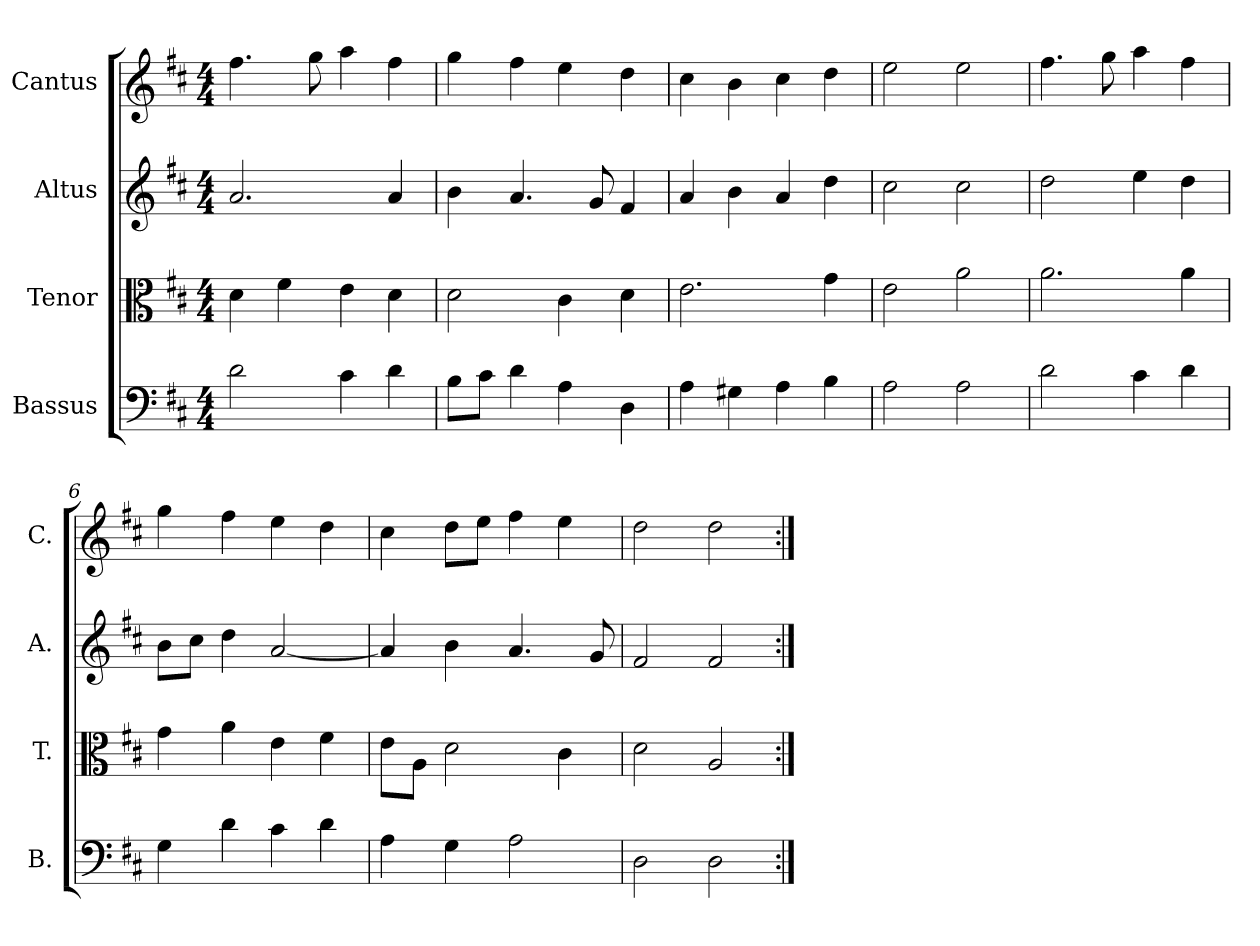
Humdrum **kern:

**kern	**kern	**kern	**kern
*part4	*part3	*part2	*part1
*staff4	*staff3	*staff2	*staff1
*I"Bassus	*I"Tenor	*I"Altus	*I"Cantus
*I'B.	*I'T.	*I'A.	*I'C.
*clefF4	*clefC3	*clefG2	*clefG2
*k[f#c#]	*k[f#c#]	*k[f#c#]	*k[f#c#]
*D:	*D:	*D:	*D:
*M4/4	*M4/4	*M4/4	*M4/4
=1	=1	=1	=1
2d\	4d\	2.a/	4.ff#\
.	4f#\	.	.
.	.	.	8gg\
4c#\	4e\	.	4aa\
4d\	4d\	4a/	4ff#\
=2	=2	=2	=2
8B\L	2d\	4b\	4gg\
8c#\J	.	.	.
4d\	.	4.a/	4ff#\
4A\	4c#\	.	4ee\
.	.	8g/	.
4D\	4d\	4f#/	4dd\
=3	=3	=3	=3
4A\	2.e\	4a/	4cc#\
4G#X\	.	4b\	4b\
4A\	.	4a/	4cc#\
4B\	4g\	4dd\	4dd\
=4	=4	=4	=4
2A\	2e\	2cc#\	2ee\
2A\	2a\	2cc#\	2ee\
=5	=5	=5	=5
2d\	2.a\	2dd\	4.ff#\
.	.	.	8gg\
4c#\	.	4ee\	4aa\
4d\	4a\	4dd\	4ff#\
=6	=6	=6	=6
4G\	4g\	8b\L	4gg\
.	.	8cc#\J	.
4d\	4a\	4dd\	4ff#\
4c#\	4e\	[2a/	4ee\
4d\	4f#\	.	4dd\
=7	=7	=7	=7
4A\	8e\L	4a/]	4cc#\
.	8A\J	.	.
4G\	2d\	4b\	8dd\L
.	.	.	8ee\J
2A\	.	4.a/	4ff#\
.	4c#\	.	4ee\
.	.	8g/	.
=8	=8	=8	=8
2D\	2d\	2f#/	2dd\
2D\	2A/	2f#/	2dd\
=:|!	=:|!	=:|!	=:|!
*-	*-	*-	*-
